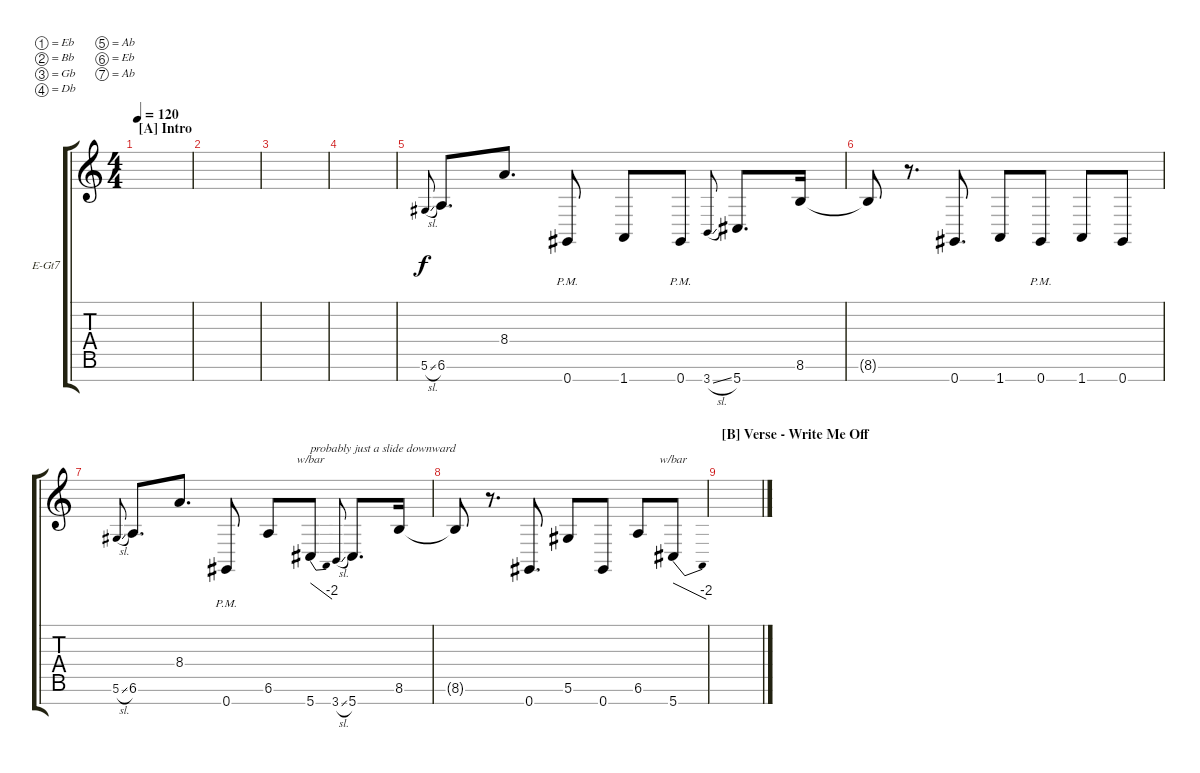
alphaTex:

\defaultSystemsLayout 4
\bracketExtendMode groupsimilarinstruments
\firstSystemTrackNameOrientation horizontal
\otherSystemsTrackNameOrientation horizontal
\track ("Distorted Rhythm Quiet" "E-Gt7") {instrument distortionguitar}
\staff {score tabs}
\tuning (Eb4 Bb3 Gb3 Db3 Ab2 Eb2 Ab1)
\ts (4 4)
\section ("A" "Intro")
\tempo 120
\clef g2
\ks c
|
|
|
|
5.6{sl}.8{gr onbeat} 6.6.8{d} 8.4.8{d} 0.7{pm}.8 1.7.8 0.7{pm}.8 3.7{sl}.8{gr onbeat} 5.7.8{d} 8.6.16 |
8.6{t}.8 r.8{d} 0.7.8{d} 1.7.8 0.7{pm}.8 1.7.8 0.7.8 |
5.6{sl}.8{gr onbeat} 6.6.8{d} 8.4.8{d} 0.7{pm}.8 6.6.8 5.7.8{tbe (dive default 0 0 45.6 -8) txt "probably just a slide downward"} 3.7{sl}.8{gr onbeat} 5.7.8{d} 8.6.16 |
8.6{t}.8 r.8{d} 0.7.8{d} 5.6.8 0.7.8 6.6.8 5.7.8{tbe (dive default 0 0 44.4 -8)} |
\section ("B" "Verse - Write Me Off")
